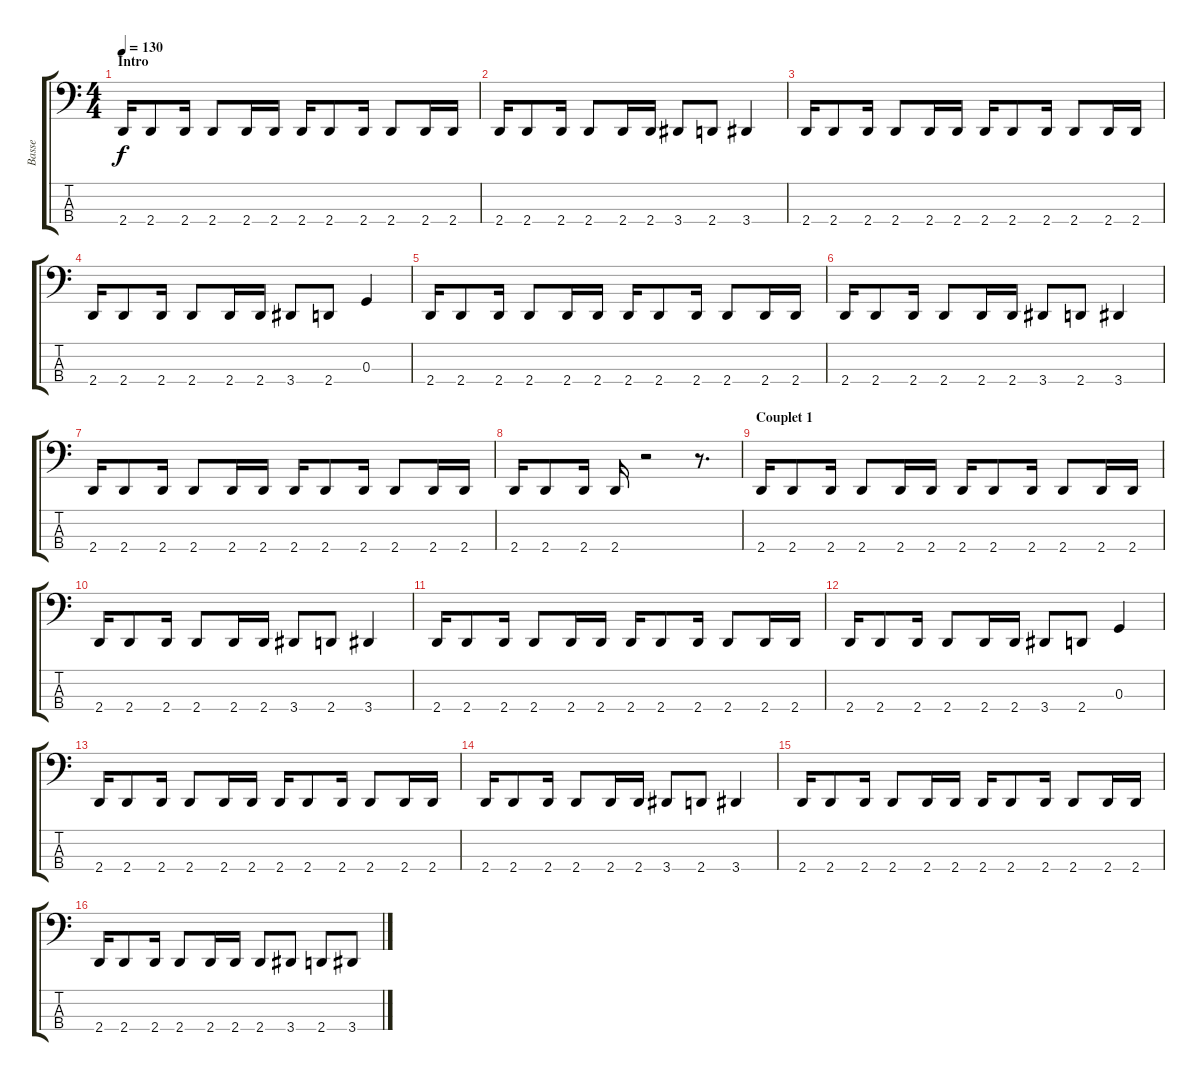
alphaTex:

\track ("Basse" "Basse") {instrument electricbassfinger}
\staff {score tabs}
\tuning (F2 C2 G1 C1) {hide}
\ts (4 4)
\section ("" "Intro")
\tempo 130
\clef f4
\ks c
2.4.16{dy f instrument electricbassfinger} 2.4.8 2.4.16 2.4.8 2.4.16 2.4.16 2.4.16 2.4.8 2.4.16 2.4.8 2.4.16 2.4.16 |
2.4.16 2.4.8 2.4.16 2.4.8 2.4.16 2.4.16 3.4.8 2.4.8 3.4.4 |
2.4.16 2.4.8 2.4.16 2.4.8 2.4.16 2.4.16 2.4.16 2.4.8 2.4.16 2.4.8 2.4.16 2.4.16 |
2.4.16 2.4.8 2.4.16 2.4.8 2.4.16 2.4.16 3.4.8 2.4.8 0.3.4 |
2.4.16 2.4.8 2.4.16 2.4.8 2.4.16 2.4.16 2.4.16 2.4.8 2.4.16 2.4.8 2.4.16 2.4.16 |
2.4.16 2.4.8 2.4.16 2.4.8 2.4.16 2.4.16 3.4.8 2.4.8 3.4.4 |
2.4.16 2.4.8 2.4.16 2.4.8 2.4.16 2.4.16 2.4.16 2.4.8 2.4.16 2.4.8 2.4.16 2.4.16 |
\section ("" "")
2.4.16 2.4.8 2.4.16 2.4.16 r.2 r.8{d} |
\section ("" "Couplet 1")
2.4.16 2.4.8 2.4.16 2.4.8 2.4.16 2.4.16 2.4.16 2.4.8 2.4.16 2.4.8 2.4.16 2.4.16 |
2.4.16 2.4.8 2.4.16 2.4.8 2.4.16 2.4.16 3.4.8 2.4.8 3.4.4 |
2.4.16 2.4.8 2.4.16 2.4.8 2.4.16 2.4.16 2.4.16 2.4.8 2.4.16 2.4.8 2.4.16 2.4.16 |
2.4.16 2.4.8 2.4.16 2.4.8 2.4.16 2.4.16 3.4.8 2.4.8 0.3.4 |
2.4.16 2.4.8 2.4.16 2.4.8 2.4.16 2.4.16 2.4.16 2.4.8 2.4.16 2.4.8 2.4.16 2.4.16 |
2.4.16 2.4.8 2.4.16 2.4.8 2.4.16 2.4.16 3.4.8 2.4.8 3.4.4 |
2.4.16 2.4.8 2.4.16 2.4.8 2.4.16 2.4.16 2.4.16 2.4.8 2.4.16 2.4.8 2.4.16 2.4.16 |
2.4.16 2.4.8 2.4.16 2.4.8 2.4.16 2.4.16 2.4.8 3.4.8 2.4.8 3.4.8
